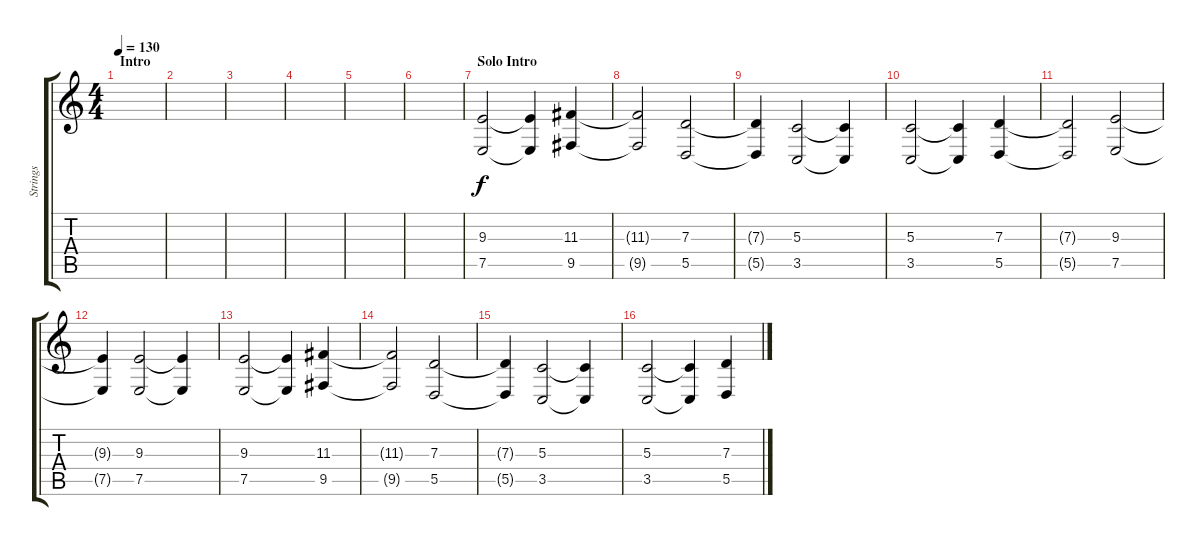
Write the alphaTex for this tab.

\track ("Strings" "Strings") {instrument stringensemble1}
\staff {score tabs}
\tuning (E4 B3 G3 D3 A2 E2) {hide}
\ts (4 4)
\section ("" "Intro")
\tempo 130
\clef g2
\ks c
|
|
|
|
|
|
\section ("" "Solo Intro")
(9.3 7.5).2 (9.3{t} 7.5{t}).4 (11.3 9.5).4 |
(11.3{t} 9.5{t}).2 (7.3 5.5).2 |
(7.3{t} 5.5{t}).4 (5.3 3.5).2 (5.3{t} 3.5{t}).4 |
(5.3 3.5).2 (5.3{t} 3.5{t}).4 (7.3 5.5).4 |
(7.3{t} 5.5{t}).2 (9.3 7.5).2 |
(9.3{t} 7.5{t}).4 (9.3 7.5).2 (9.3{t} 7.5{t}).4 |
(9.3 7.5).2 (9.3{t} 7.5{t}).4 (11.3 9.5).4 |
(11.3{t} 9.5{t}).2 (7.3 5.5).2 |
(7.3{t} 5.5{t}).4 (5.3 3.5).2 (5.3{t} 3.5{t}).4 |
(5.3 3.5).2 (5.3{t} 3.5{t}).4 (7.3 5.5).4
